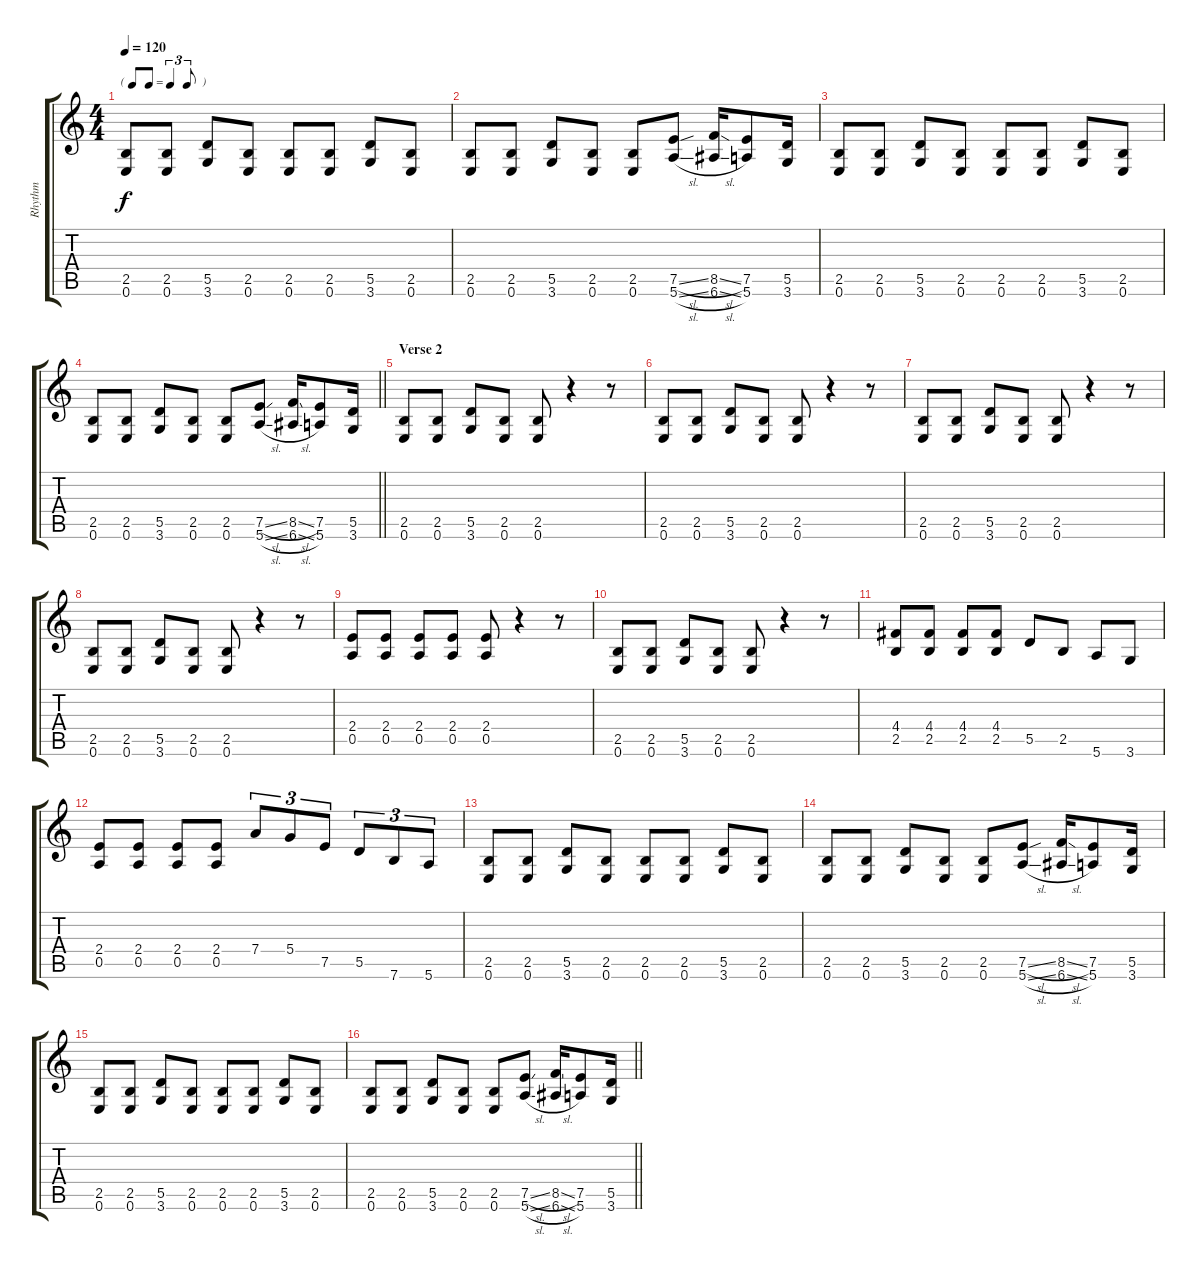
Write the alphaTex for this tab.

\track ("Rhythm" "Rhythm") {instrument distortionguitar}
\staff {score tabs}
\tuning (E4 B3 G3 D3 A2 E2) {hide}
\ts (4 4)
\tf triplet8th
\tempo 120
\clef g2
\ks c
(2.5 0.6).8{dy f} (2.5 0.6).8 (5.5 3.6).8 (2.5 0.6).8 (2.5 0.6).8 (2.5 0.6).8 (5.5 3.6).8 (2.5 0.6).8 |
(2.5 0.6).8 (2.5 0.6).8 (5.5 3.6).8 (2.5 0.6).8 (2.5 0.6).8 (7.5{sl} 5.6{sl}).8 (8.5{sl} 6.6{sl}).16 (7.5 5.6).8 (5.5 3.6).16 |
(2.5 0.6).8 (2.5 0.6).8 (5.5 3.6).8 (2.5 0.6).8 (2.5 0.6).8 (2.5 0.6).8 (5.5 3.6).8 (2.5 0.6).8 |
\barLineRight lightlight
(2.5 0.6).8 (2.5 0.6).8 (5.5 3.6).8 (2.5 0.6).8 (2.5 0.6).8 (7.5{sl} 5.6{sl}).8 (8.5{sl} 6.6{sl}).16 (7.5 5.6).8 (5.5 3.6).16 |
\section ("" "Verse 2")
(2.5 0.6).8 (2.5 0.6).8 (5.5 3.6).8 (2.5 0.6).8 (2.5 0.6).8 r.4 r.8 |
(2.5 0.6).8 (2.5 0.6).8 (5.5 3.6).8 (2.5 0.6).8 (2.5 0.6).8 r.4 r.8 |
(2.5 0.6).8 (2.5 0.6).8 (5.5 3.6).8 (2.5 0.6).8 (2.5 0.6).8 r.4 r.8 |
(2.5 0.6).8 (2.5 0.6).8 (5.5 3.6).8 (2.5 0.6).8 (2.5 0.6).8 r.4 r.8 |
(2.4 0.5).8 (2.4 0.5).8 (2.4 0.5).8 (2.4 0.5).8 (2.4 0.5).8 r.4 r.8 |
(2.5 0.6).8 (2.5 0.6).8 (5.5 3.6).8 (2.5 0.6).8 (2.5 0.6).8 r.4 r.8 |
(4.4 2.5).8 (4.4 2.5).8 (4.4 2.5).8 (4.4 2.5).8 5.5.8 2.5.8 5.6.8 3.6.8 |
(2.4 0.5).8 (2.4 0.5).8 (2.4 0.5).8 (2.4 0.5).8 7.4.8{tu (3 2)} 5.4.8{tu (3 2)} 7.5.8{tu (3 2)} 5.5.8{tu (3 2)} 7.6.8{tu (3 2)} 5.6.8{tu (3 2)} |
(2.5 0.6).8 (2.5 0.6).8 (5.5 3.6).8 (2.5 0.6).8 (2.5 0.6).8 (2.5 0.6).8 (5.5 3.6).8 (2.5 0.6).8 |
(2.5 0.6).8 (2.5 0.6).8 (5.5 3.6).8 (2.5 0.6).8 (2.5 0.6).8 (7.5{sl} 5.6{sl}).8 (8.5{sl} 6.6{sl}).16 (7.5 5.6).8 (5.5 3.6).16 |
(2.5 0.6).8 (2.5 0.6).8 (5.5 3.6).8 (2.5 0.6).8 (2.5 0.6).8 (2.5 0.6).8 (5.5 3.6).8 (2.5 0.6).8 |
\barLineRight lightlight
(2.5 0.6).8 (2.5 0.6).8 (5.5 3.6).8 (2.5 0.6).8 (2.5 0.6).8 (7.5{sl} 5.6{sl}).8 (8.5{sl} 6.6{sl}).16 (7.5 5.6).8 (5.5 3.6).16
